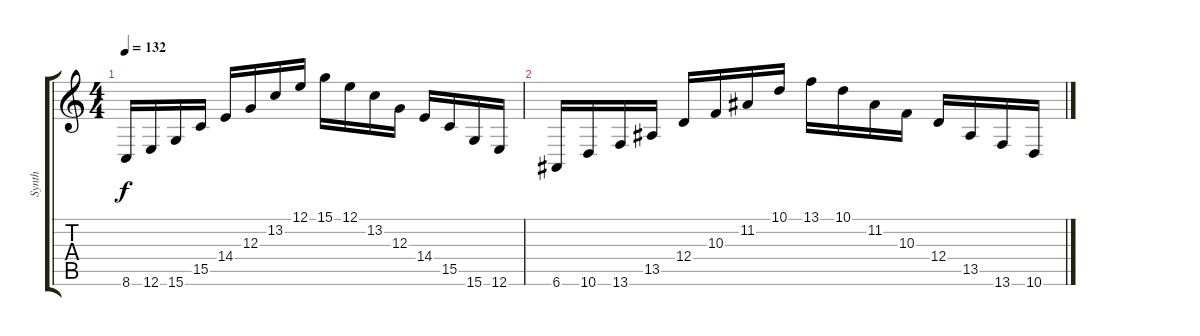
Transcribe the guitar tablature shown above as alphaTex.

\track ("Synth" "Synth") {instrument lead1square}
\staff {score tabs}
\tuning (E4 B3 G3 D3 A2 E2) {hide}
\ts (4 4)
\tempo 132
\clef g2
\ks c
8.6.16{dy f} 12.6.16 15.6.16 15.5.16 14.4.16 12.3.16 13.2.16 12.1.16 15.1.16 12.1.16 13.2.16 12.3.16 14.4.16 15.5.16 15.6.16 12.6.16 |
6.6.16 10.6.16 13.6.16 13.5.16 12.4.16 10.3.16 11.2.16 10.1.16 13.1.16 10.1.16 11.2.16 10.3.16 12.4.16 13.5.16 13.6.16 10.6.16
